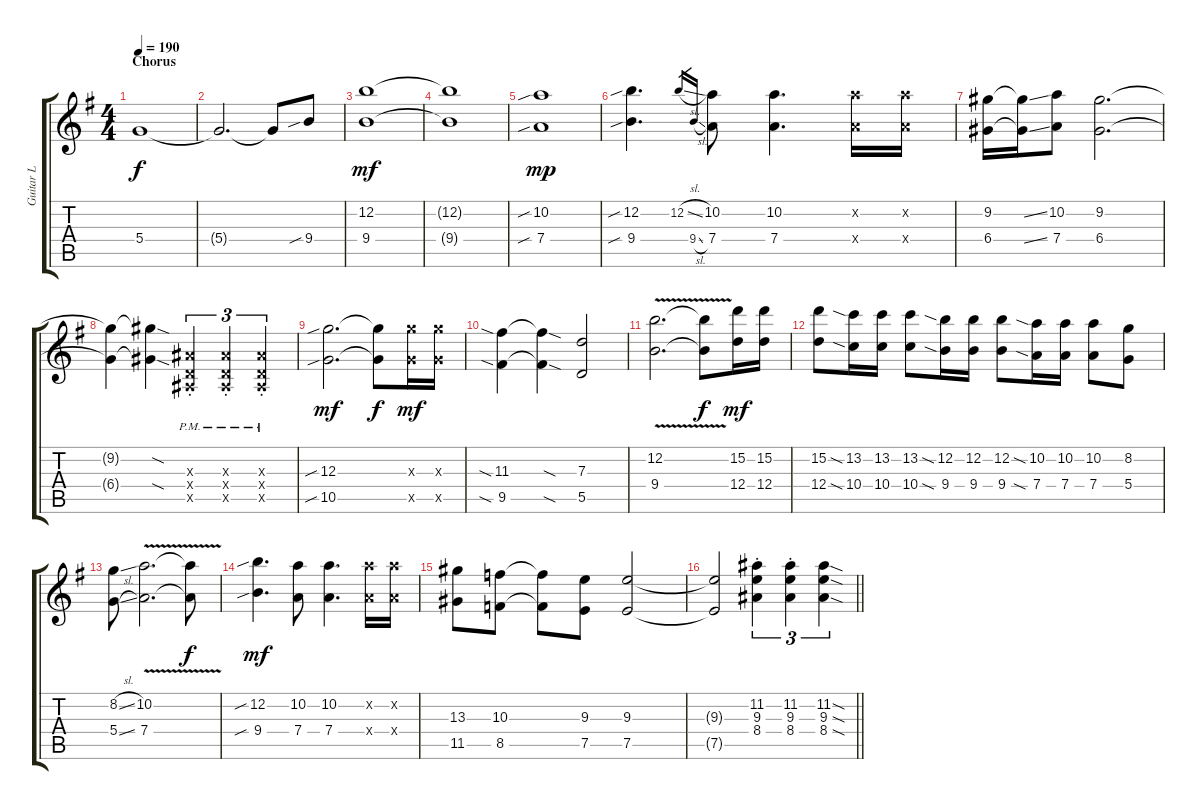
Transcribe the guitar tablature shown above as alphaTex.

\track ("Guitar L" "Guitar L") {instrument distortionguitar}
\staff {score tabs}
\tuning (E4 B3 G3 D3 A2 E2) {hide}
\ts (4 4)
\section ("" "Chorus")
\tempo 190
\clef g2
\ks g
5.4.1{dy f} |
5.4{t}.2{d} 5.4{t}.8 9.4{sib}.8 |
(12.2 9.4).1{dy mf} |
(12.2{t} 9.4{t}).1 |
(10.2{sib} 7.4{sib}).1{dy mp} |
(12.2{sib} 9.4{sib}).4{d} 12.2{sl}.16{gr} 9.4{sl}.16{gr} (10.2 7.4).8 (10.2 7.4).4{d} (10.2{x} 7.4{x}).16 (10.2{x} 7.4{x}).16 |
(9.2 6.4).16 (9.2{ss t} 6.4{ss t}).16 (10.2 7.4).8 (9.2 6.4).2{d} |
(9.2{t} 6.4{t}).4 (9.2{sod t} 6.4{sod t}).4 (3.3{pm st x} 0.4{pm st x} 1.5{pm st x}).4{tu (3 2)} (3.3{pm st x} 0.4{pm st x} 1.5{pm st x}).4{tu (3 2)} (3.3{pm st x} 0.4{pm st x} 1.5{pm st x}).4{tu (3 2)} |
(12.3{sib} 10.5{sib}).2{d dy mf} (12.3{t} 10.5{t}).8{dy f} (12.3{x} 10.5{x}).16{dy mf} (12.3{x} 10.5{x}).16 |
(11.3{sia} 9.5{sia}).4 (11.3{sod t} 9.5{sod t}).4 (7.3 5.5).2 |
(12.2{v} 9.4{v}).2{d} (12.2{t} 9.4{t}).8{dy f} (15.2 12.4).16{dy mf} (15.2 12.4).16 |
(15.2 12.4).8 (13.2{sia} 10.4{sia}).16 (13.2 10.4).16 (13.2 10.4).8 (12.2{sia} 9.4{sia}).16 (12.2 9.4).16 (12.2 9.4).8 (10.2{sia} 7.4{sia}).16 (10.2 7.4).16 (10.2 7.4).8 (8.2 5.4).8 |
(8.2{sl} 5.4{sl}).8 (10.2{v} 7.4{v}).2{d} (10.2{t} 7.4{t}).8{dy f} |
(12.2{sib} 9.4{sib}).4{d dy mf} (10.2 7.4).8 (10.2 7.4).4{d} (10.2{x} 7.4{x}).16 (10.2{x} 7.4{x}).16 |
(13.3 11.5).8 (10.3 8.5).8 (10.3{t} 8.5{t}).8 (9.3 7.5).8 (9.3 7.5).2 |
\barLineRight lightlight
(9.3{t} 7.5{t}).2 (11.2{st} 9.3{st} 8.4{st}).4{tu (3 2)} (11.2{st} 9.3{st} 8.4{st}).4{tu (3 2)} (11.2{sod} 9.3{sod} 8.4{sod}).4{tu (3 2)}
